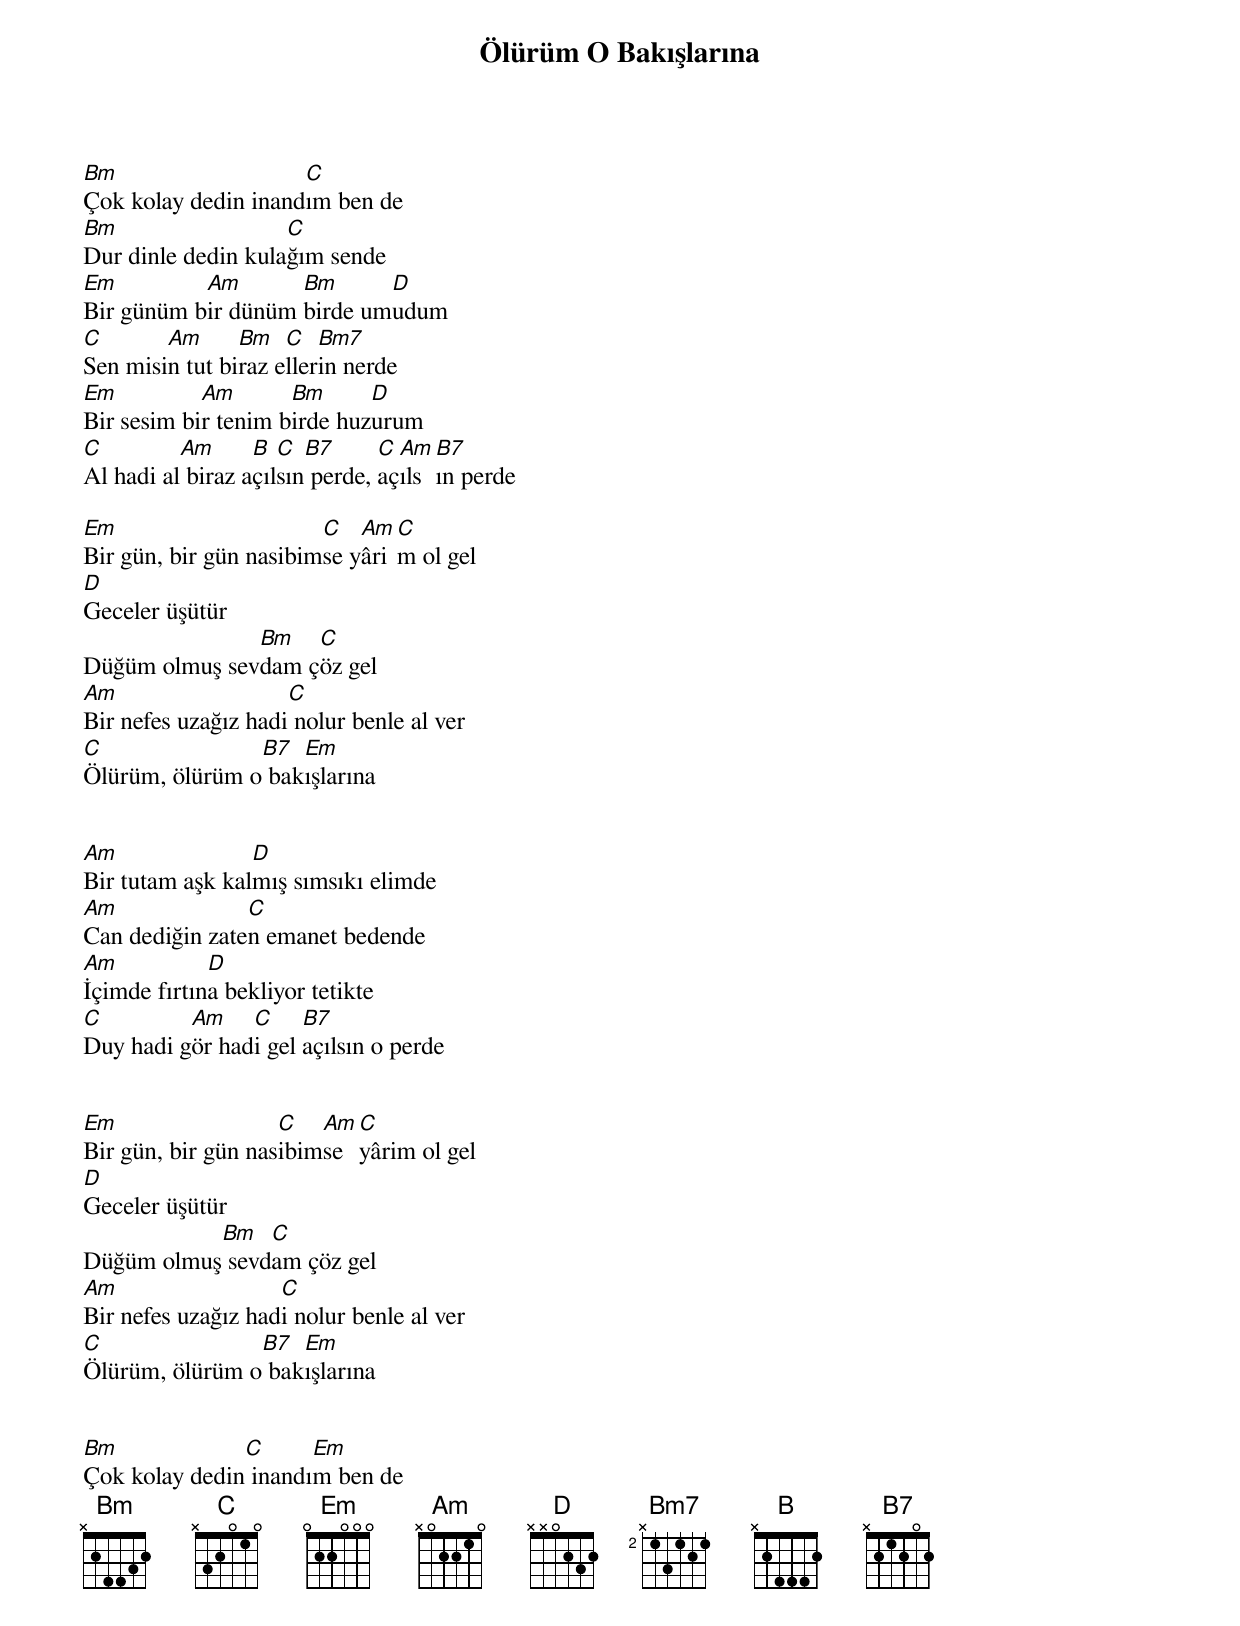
{title: Ölürüm O Bakışlarına}
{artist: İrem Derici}

Bm                   C
Çok kolay dedin inandım ben de
Bm                  C
Dur dinle dedin kulağım sende
Em         Am       Bm      D
Bir günüm bir dünüm birde umudum
C       Am      Bm   C   Bm7
Sen misin tut biraz ellerin nerde
Em          Am       Bm      D
Bir sesim bir tenim birde huzurum
C         Am      B  C  B7      C Am B7
Al hadi al biraz açılsın perde, açılsın perde

Em                      C   Am C
Bir gün, bir gün nasibimse yârim ol gel
D
Geceler üşütür
               Bm   C
Düğüm olmuş sevdam çöz gel
Am                   C
Bir nefes uzağız hadi nolur benle al ver
C               B7  Em
Ölürüm, ölürüm o bakışlarına


Am               D
Bir tutam aşk kalmış sımsıkı elimde
Am              C
Can dediğin zaten emanet bedende
Am           D
İçimde fırtına bekliyor tetikte
C         Am    C     B7
Duy hadi gör hadi gel açılsın o perde


Em                  C   Am C
Bir gün, bir gün nasibimse yârim ol gel
D
Geceler üşütür
           Bm   C
Düğüm olmuş sevdam çöz gel
Am                  C
Bir nefes uzağız hadi nolur benle al ver
C               B7  Em
Ölürüm, ölürüm o bakışlarına


Bm             C      Em
Çok kolay dedin inandım ben de
